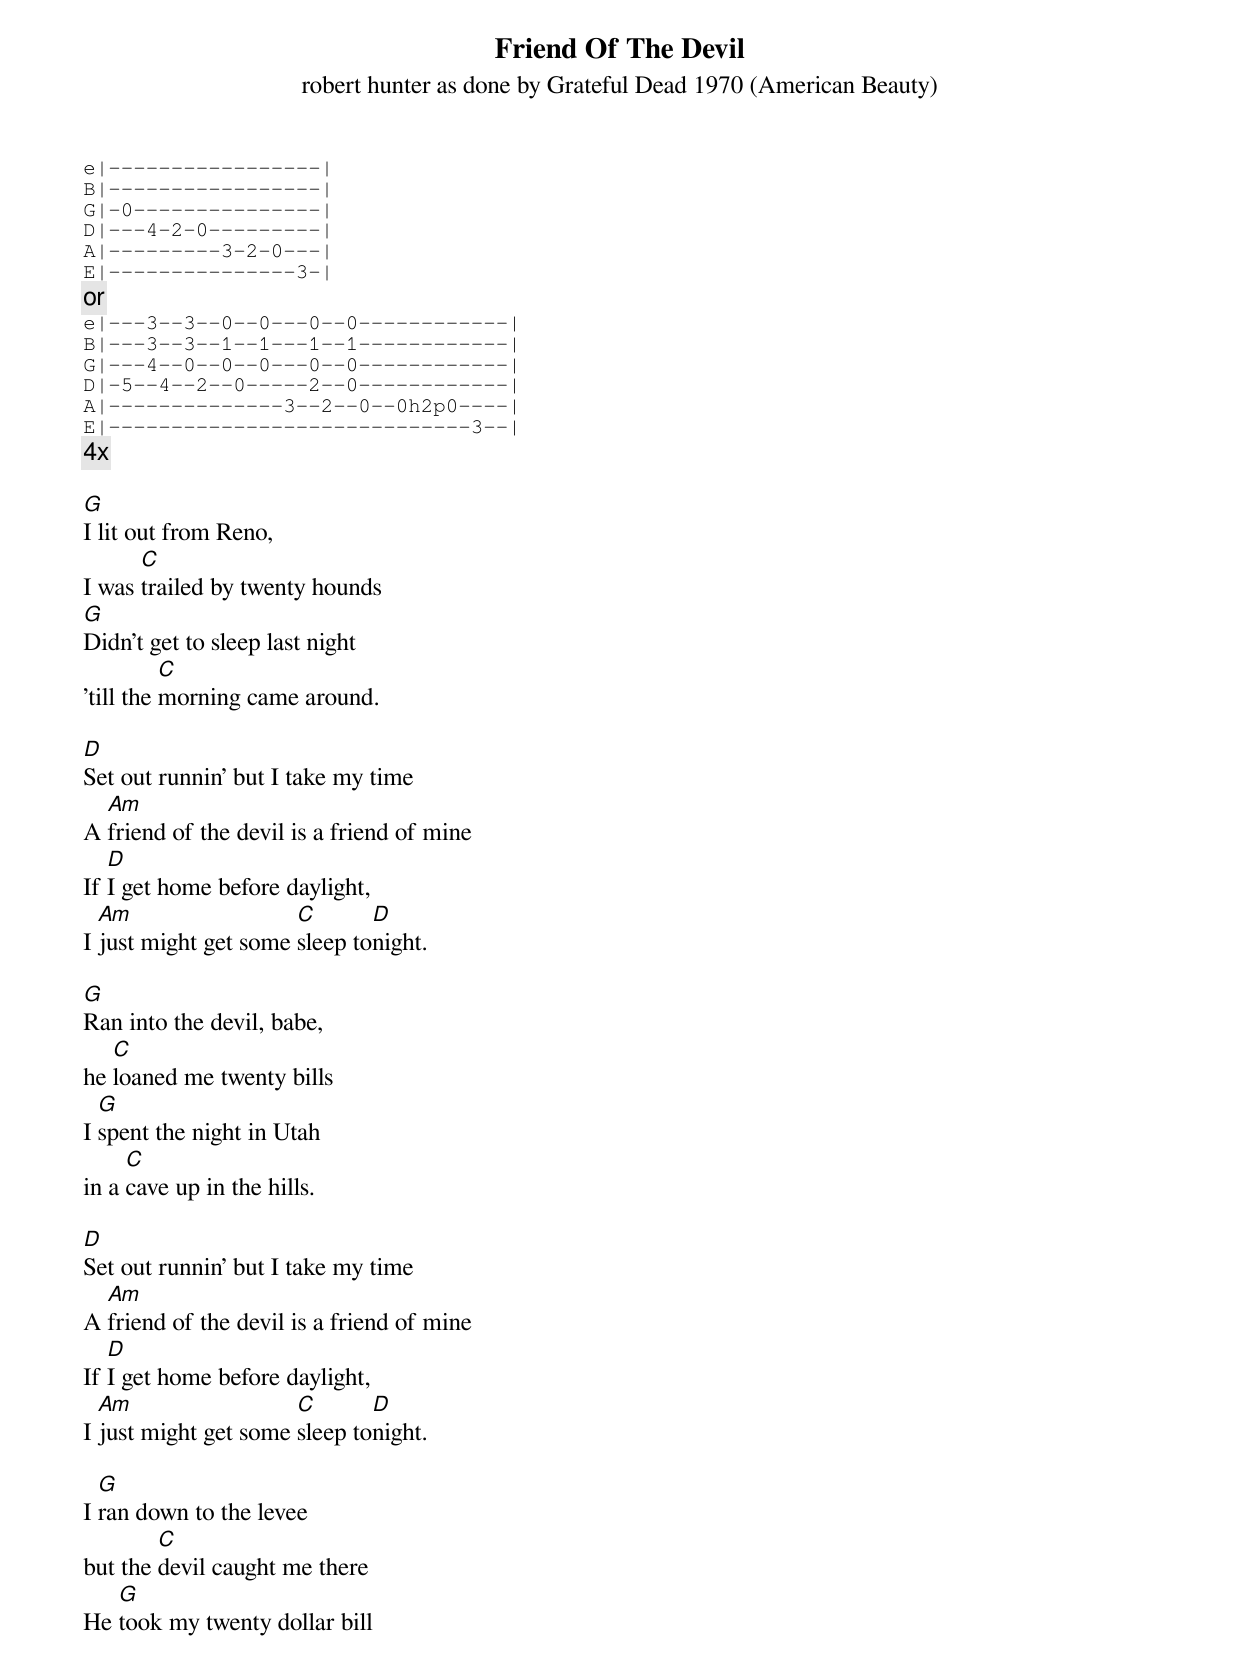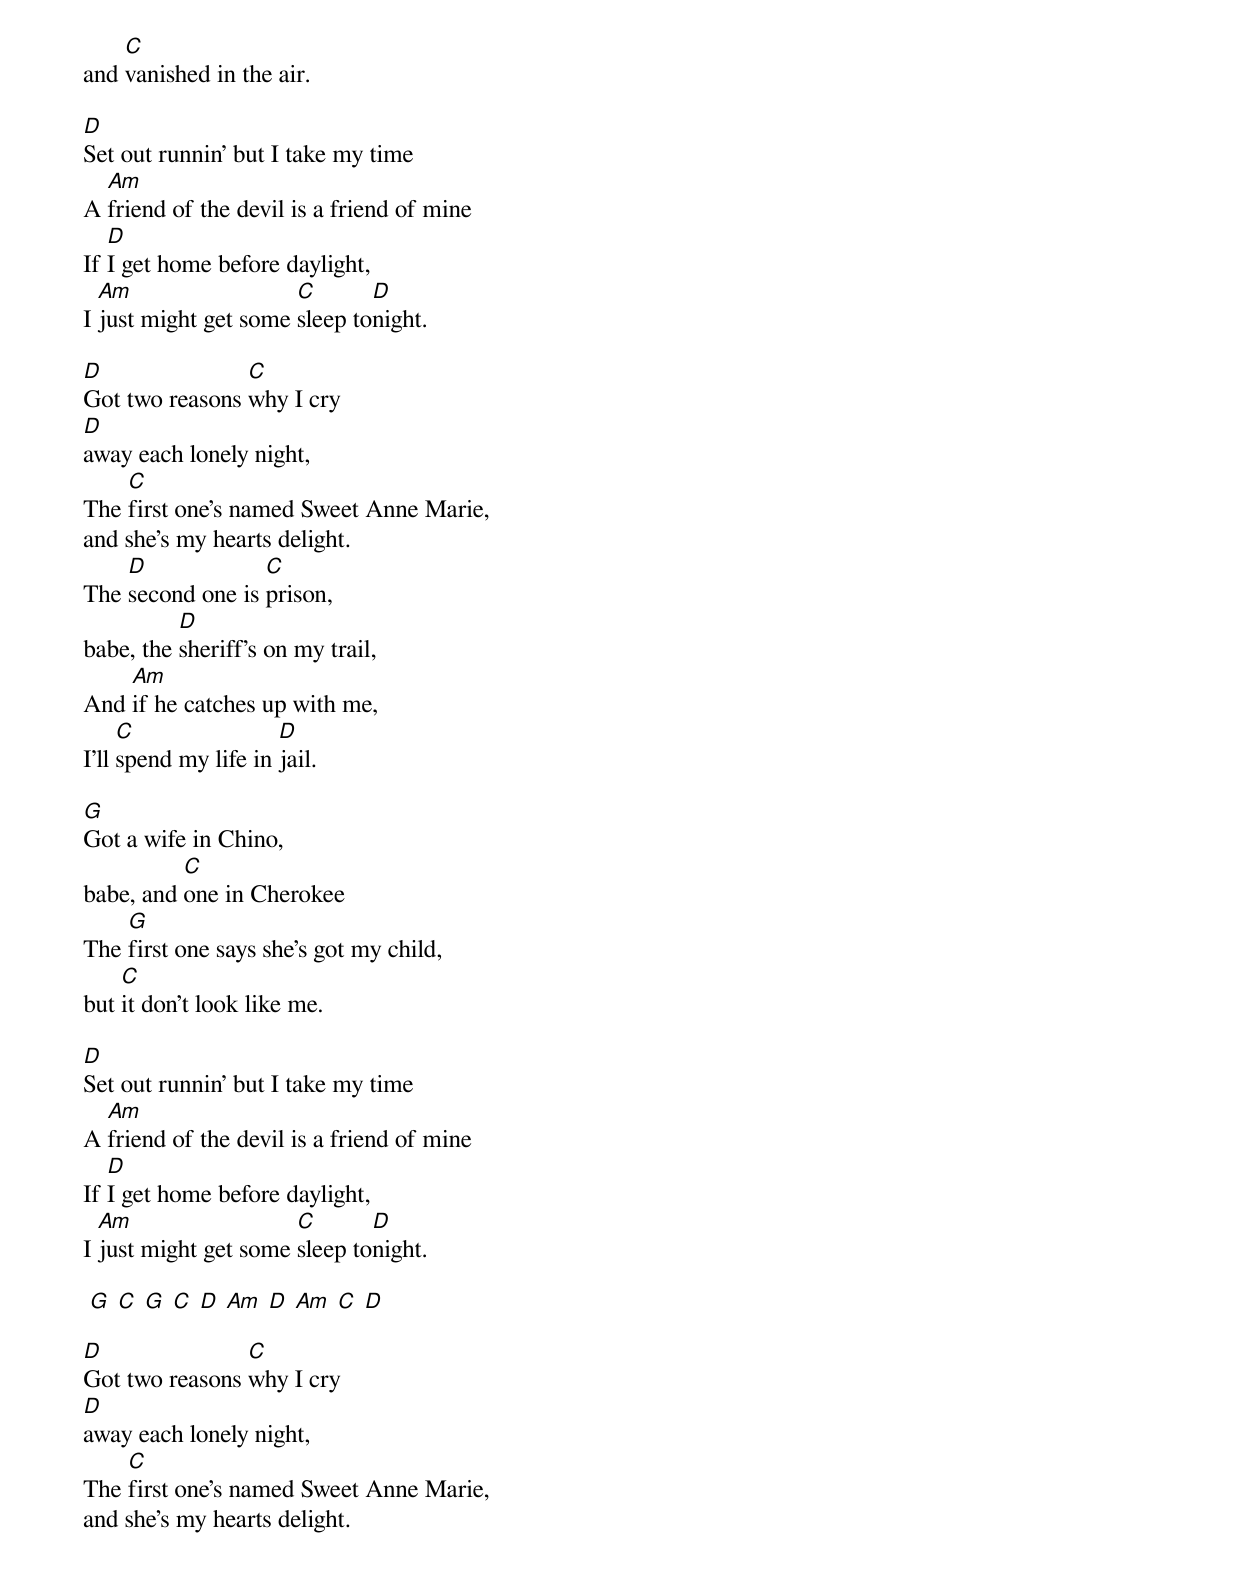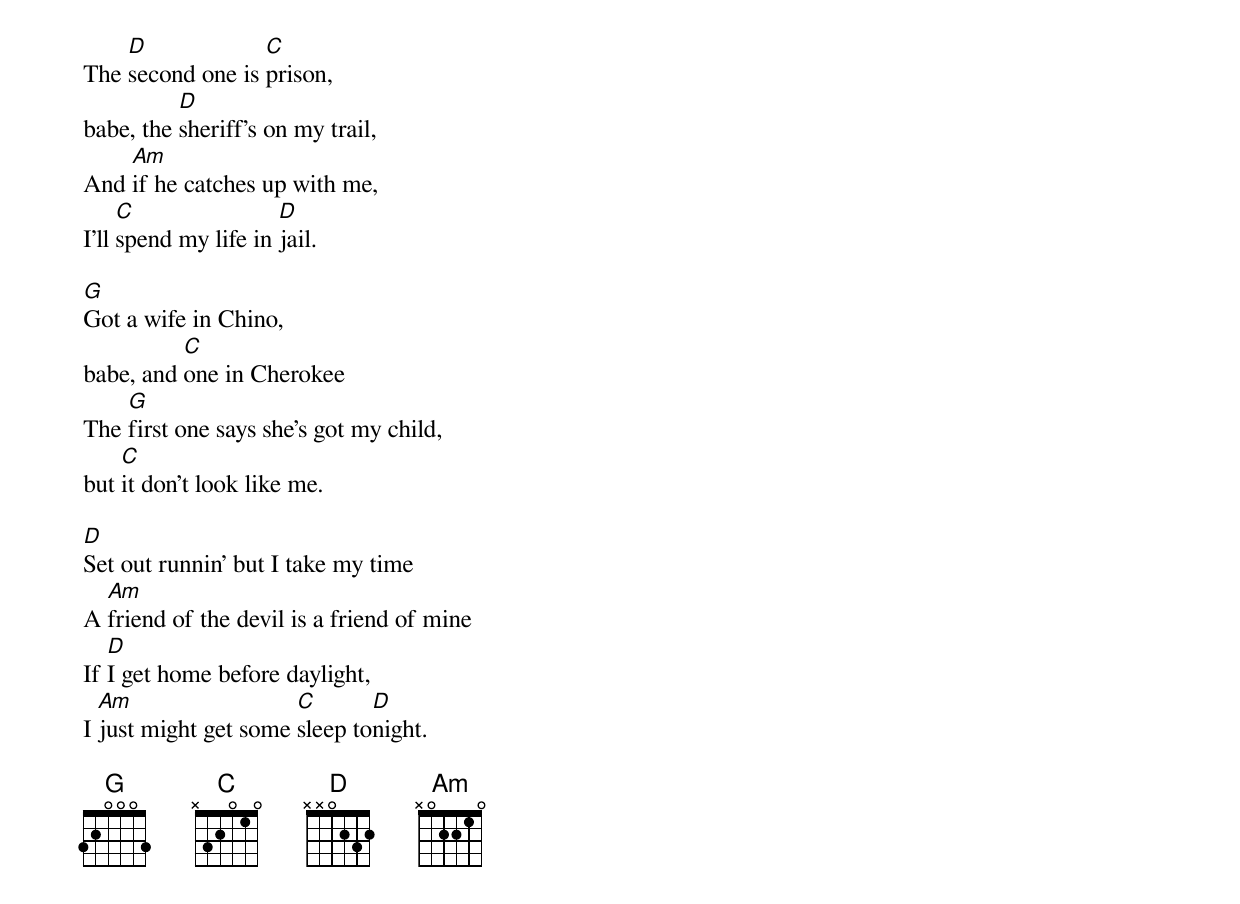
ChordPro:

{title: Friend Of The Devil}
{subtitle: robert hunter as done by Grateful Dead 1970 (American Beauty)}
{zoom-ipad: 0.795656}

{sot}
e|-----------------|
B|-----------------|
G|-0---------------|
D|---4-2-0---------|
A|---------3-2-0---|
E|---------------3-|
{eot}
{c:or}
{sot}
e|---3--3--0--0---0--0------------|
B|---3--3--1--1---1--1------------|
G|---4--0--0--0---0--0------------|
D|-5--4--2--0-----2--0------------|
A|--------------3--2--0--0h2p0----|
E|-----------------------------3--|
{eot}
{c: 4x}

[G]I lit out from Reno,
I was [C]trailed by twenty hounds
[G]Didn't get to sleep last night
'till the [C]morning came around.

[D]Set out runnin' but I take my time
A [Am]friend of the devil is a friend of mine
If [D]I get home before daylight,
I [Am]just might get some [C]sleep to[D]night.

[G]Ran into the devil, babe,
he [C]loaned me twenty bills
I [G]spent the night in Utah
in a [C]cave up in the hills.

[D]Set out runnin' but I take my time
A [Am]friend of the devil is a friend of mine
If [D]I get home before daylight,
I [Am]just might get some [C]sleep to[D]night.

I [G]ran down to the levee
but the [C]devil caught me there
He [G]took my twenty dollar bill
and [C]vanished in the air.

[D]Set out runnin' but I take my time
A [Am]friend of the devil is a friend of mine
If [D]I get home before daylight,
I [Am]just might get some [C]sleep to[D]night.

[D]Got two reasons [C]why I cry
[D]away each lonely night,
The [C]first one's named Sweet Anne Marie,
and she's my hearts delight.
The [D]second one is [C]prison,
babe, the [D]sheriff's on my trail,
And [Am]if he catches up with me,
I'll [C]spend my life in [D]jail.

[G]Got a wife in Chino,
babe, and [C]one in Cherokee
The [G]first one says she's got my child,
but [C]it don't look like me.

[D]Set out runnin' but I take my time
A [Am]friend of the devil is a friend of mine
If [D]I get home before daylight,
I [Am]just might get some [C]sleep to[D]night.

 [G] [C] [G] [C] [D] [Am] [D] [Am] [C] [D]

[D]Got two reasons [C]why I cry
[D]away each lonely night,
The [C]first one's named Sweet Anne Marie,
and she's my hearts delight.
The [D]second one is [C]prison,
babe, the [D]sheriff's on my trail,
And [Am]if he catches up with me,
I'll [C]spend my life in [D]jail.

[G]Got a wife in Chino,
babe, and [C]one in Cherokee
The [G]first one says she's got my child,
but [C]it don't look like me.

[D]Set out runnin' but I take my time
A [Am]friend of the devil is a friend of mine
If [D]I get home before daylight,
I [Am]just might get some [C]sleep to[D]night.

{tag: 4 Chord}
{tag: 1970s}
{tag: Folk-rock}
